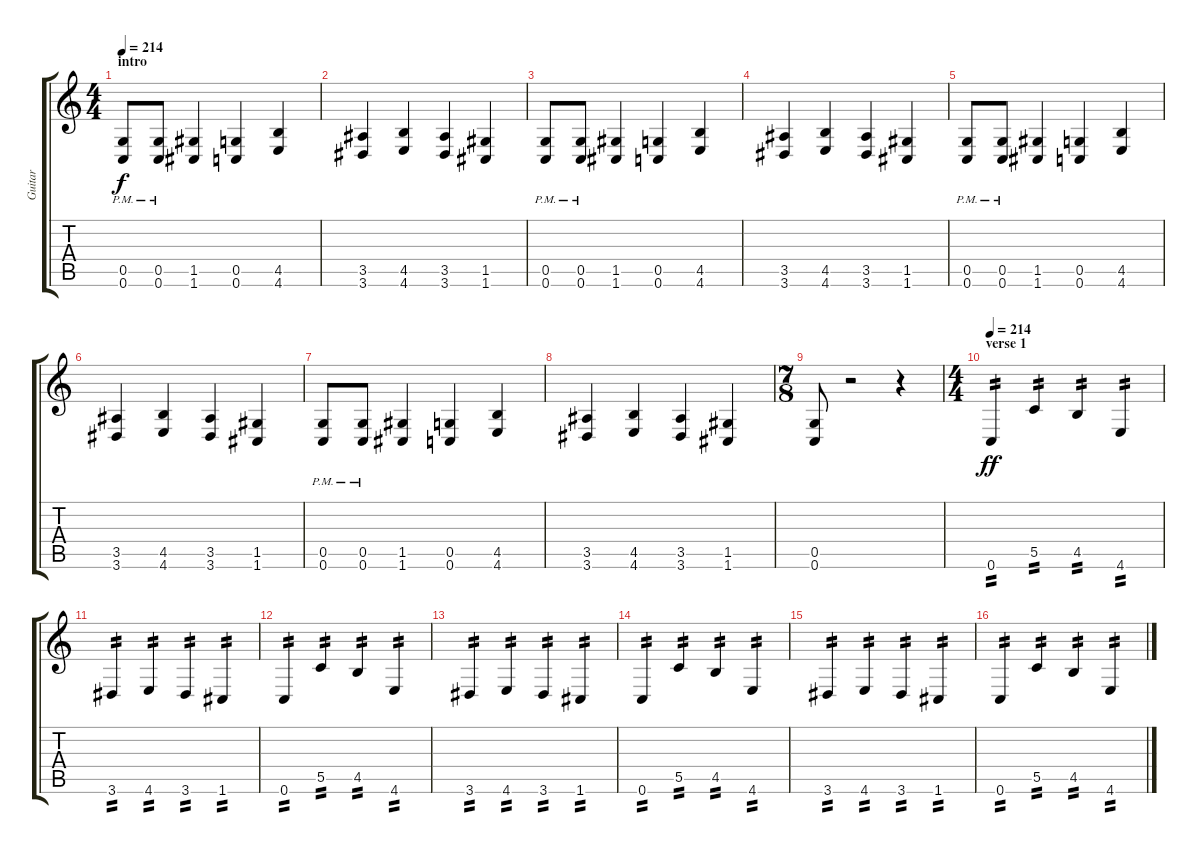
\track ("Guitar" "Guitar") {instrument distortionguitar}
\staff {score tabs}
\tuning (D4 A3 F3 C3 G2 C2) {hide}
\ts (4 4)
\section ("" "intro")
\tempo 214
\tempo 205
\tempo 214
\clef g2
\ks c
(0.5{pm} 0.6).8{dy f instrument distortionguitar} (0.5{pm} 0.6).8 (1.5 1.6).4 (0.5 0.6).4 (4.5 4.6).4 |
(3.5 3.6).4 (4.5 4.6).4 (3.5 3.6).4 (1.5 1.6).4 |
(0.5{pm} 0.6).8 (0.5{pm} 0.6).8 (1.5 1.6).4 (0.5 0.6).4 (4.5 4.6).4 |
(3.5 3.6).4 (4.5 4.6).4 (3.5 3.6).4 (1.5 1.6).4 |
(0.5{pm} 0.6).8 (0.5{pm} 0.6).8 (1.5 1.6).4 (0.5 0.6).4 (4.5 4.6).4 |
(3.5 3.6).4 (4.5 4.6).4 (3.5 3.6).4 (1.5 1.6).4 |
(0.5{pm} 0.6).8 (0.5{pm} 0.6).8 (1.5 1.6).4 (0.5 0.6).4 (4.5 4.6).4 |
(3.5 3.6).4 (4.5 4.6).4 (3.5 3.6).4 (1.5 1.6).4 |
\ts (7 8)
(0.5 0.6).8 r.2 r.4 |
\ts (4 4)
\section ("" "verse 1")
\tempo 214
0.6.4{tp 2 dy ff} 5.5.4{tp 2} 4.5.4{tp 2} 4.6.4{tp 2} |
3.6.4{tp 2} 4.6.4{tp 2} 3.6.4{tp 2} 1.6.4{tp 2} |
0.6.4{tp 2} 5.5.4{tp 2} 4.5.4{tp 2} 4.6.4{tp 2} |
3.6.4{tp 2} 4.6.4{tp 2} 3.6.4{tp 2} 1.6.4{tp 2} |
0.6.4{tp 2} 5.5.4{tp 2} 4.5.4{tp 2} 4.6.4{tp 2} |
3.6.4{tp 2} 4.6.4{tp 2} 3.6.4{tp 2} 1.6.4{tp 2} |
0.6.4{tp 2} 5.5.4{tp 2} 4.5.4{tp 2} 4.6.4{tp 2}
